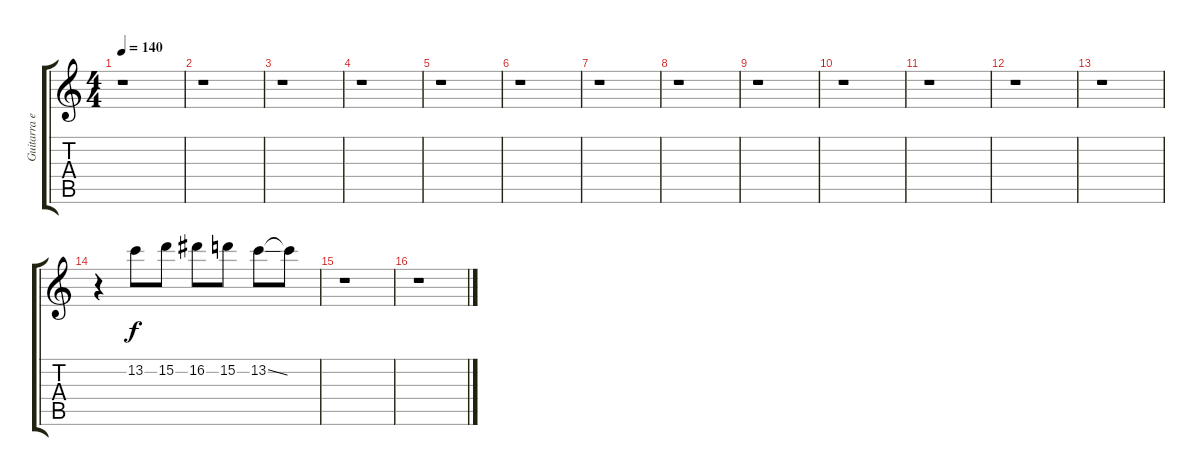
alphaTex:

\track ("Guitarra electrica" "Guitarra e") {instrument overdrivenguitar}
\staff {score tabs}
\tuning (E4 B3 G3 D3 A2 E2) {hide}
\ts (4 4)
\tempo 140
\clef g2
\ks c
r.1{dy f} |
r.1 |
r.1 |
r.1 |
r.1 |
r.1 |
r.1 |
r.1 |
r.1 |
r.1 |
r.1 |
r.1 |
r.1 |
r.4 13.2.8 15.2.8 16.2.8 15.2.8 13.2{ss}.8 13.2{t}.8 |
r.1 |
r.1
